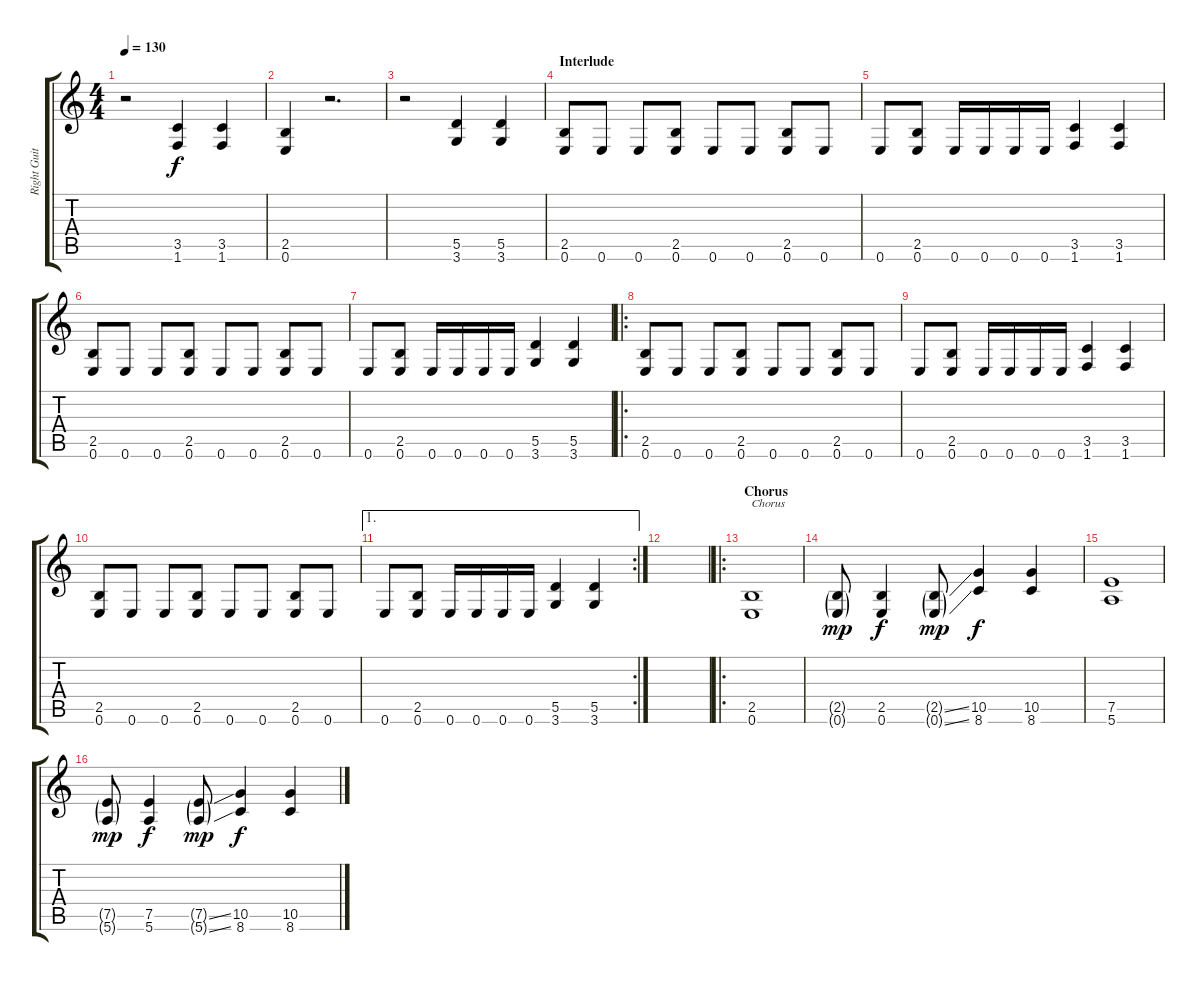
\track ("Right Guitar" "Right Guit") {instrument distortionguitar}
\staff {score tabs}
\tuning (E4 B3 G3 D3 A2 E2) {hide}
\ts (4 4)
\tempo 130
\clef g2
\ks c
r.2{dy f} (3.5 1.6).4 (3.5 1.6).4 |
(2.5 0.6).4 r.2{d} |
r.2 (5.5 3.6).4 (5.5 3.6).4 |
\section ("" "Interlude")
(2.5 0.6).8 0.6.8 0.6.8 (2.5 0.6).8 0.6.8 0.6.8 (2.5 0.6).8 0.6.8 |
0.6.8 (2.5 0.6).8 0.6.16 0.6.16 0.6.16 0.6.16 (3.5 1.6).4 (3.5 1.6).4 |
(2.5 0.6).8 0.6.8 0.6.8 (2.5 0.6).8 0.6.8 0.6.8 (2.5 0.6).8 0.6.8 |
0.6.8 (2.5 0.6).8 0.6.16 0.6.16 0.6.16 0.6.16 (5.5 3.6).4 (5.5 3.6).4 |
\ro
(2.5 0.6).8 0.6.8 0.6.8 (2.5 0.6).8 0.6.8 0.6.8 (2.5 0.6).8 0.6.8 |
0.6.8 (2.5 0.6).8 0.6.16 0.6.16 0.6.16 0.6.16 (3.5 1.6).4 (3.5 1.6).4 |
(2.5 0.6).8 0.6.8 0.6.8 (2.5 0.6).8 0.6.8 0.6.8 (2.5 0.6).8 0.6.8 |
\ae 1
\rc 2
0.6.8 (2.5 0.6).8 0.6.16 0.6.16 0.6.16 0.6.16 (5.5 3.6).4 (5.5 3.6).4 |
|
\ro
\section ("" "Chorus")
(2.5 0.6).1{txt "Chorus"} |
(2.5{g} 0.6{g}).8{dy mp} (2.5 0.6).4{dy f} (2.5{ss g} 0.6{ss g}).8{dy mp} (10.5 8.6).4{dy f} (10.5 8.6).4 |
(7.5 5.6).1 |
(7.5{g} 5.6{g}).8{dy mp} (7.5 5.6).4{dy f} (7.5{ss g} 5.6{ss g}).8{dy mp} (10.5 8.6).4{dy f} (10.5 8.6).4
